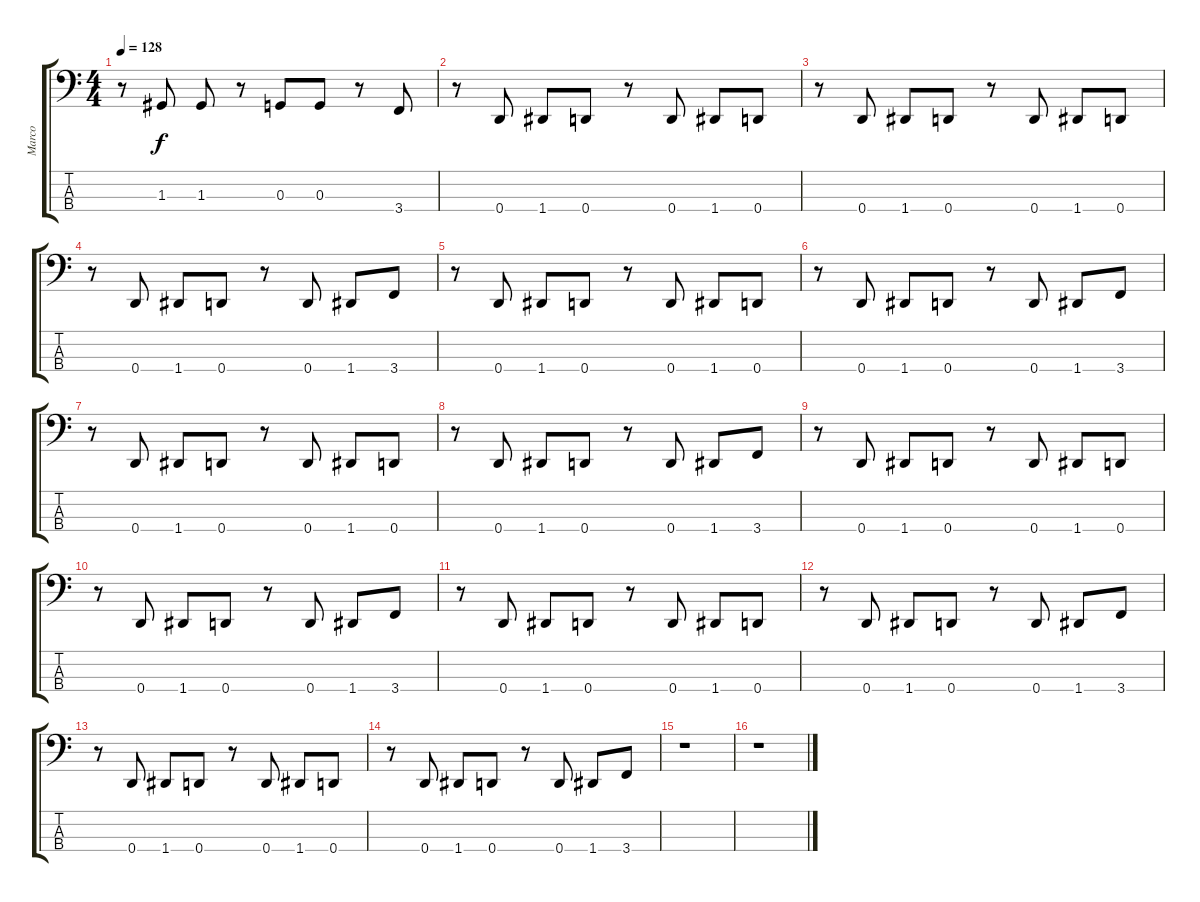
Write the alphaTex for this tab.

\track ("Marco" "Marco") {instrument electricbassfinger}
\staff {score tabs}
\tuning (F2 C2 G1 D1) {hide}
\ts (4 4)
\tempo 128
\clef f4
\ks c
r.8{dy f} 1.3.8 1.3.8 r.8 0.3.8 0.3.8 r.8 3.4.8 |
r.8 0.4.8 1.4.8 0.4.8 r.8 0.4.8 1.4.8 0.4.8 |
r.8 0.4.8 1.4.8 0.4.8 r.8 0.4.8 1.4.8 0.4.8 |
r.8 0.4.8 1.4.8 0.4.8 r.8 0.4.8 1.4.8 3.4.8 |
r.8 0.4.8 1.4.8 0.4.8 r.8 0.4.8 1.4.8 0.4.8 |
r.8 0.4.8 1.4.8 0.4.8 r.8 0.4.8 1.4.8 3.4.8 |
r.8 0.4.8 1.4.8 0.4.8 r.8 0.4.8 1.4.8 0.4.8 |
r.8 0.4.8 1.4.8 0.4.8 r.8 0.4.8 1.4.8 3.4.8 |
r.8 0.4.8 1.4.8 0.4.8 r.8 0.4.8 1.4.8 0.4.8 |
r.8 0.4.8 1.4.8 0.4.8 r.8 0.4.8 1.4.8 3.4.8 |
r.8 0.4.8 1.4.8 0.4.8 r.8 0.4.8 1.4.8 0.4.8 |
r.8 0.4.8 1.4.8 0.4.8 r.8 0.4.8 1.4.8 3.4.8 |
r.8 0.4.8 1.4.8 0.4.8 r.8 0.4.8 1.4.8 0.4.8 |
r.8 0.4.8 1.4.8 0.4.8 r.8 0.4.8 1.4.8 3.4.8 |
r.1 |
r.1
